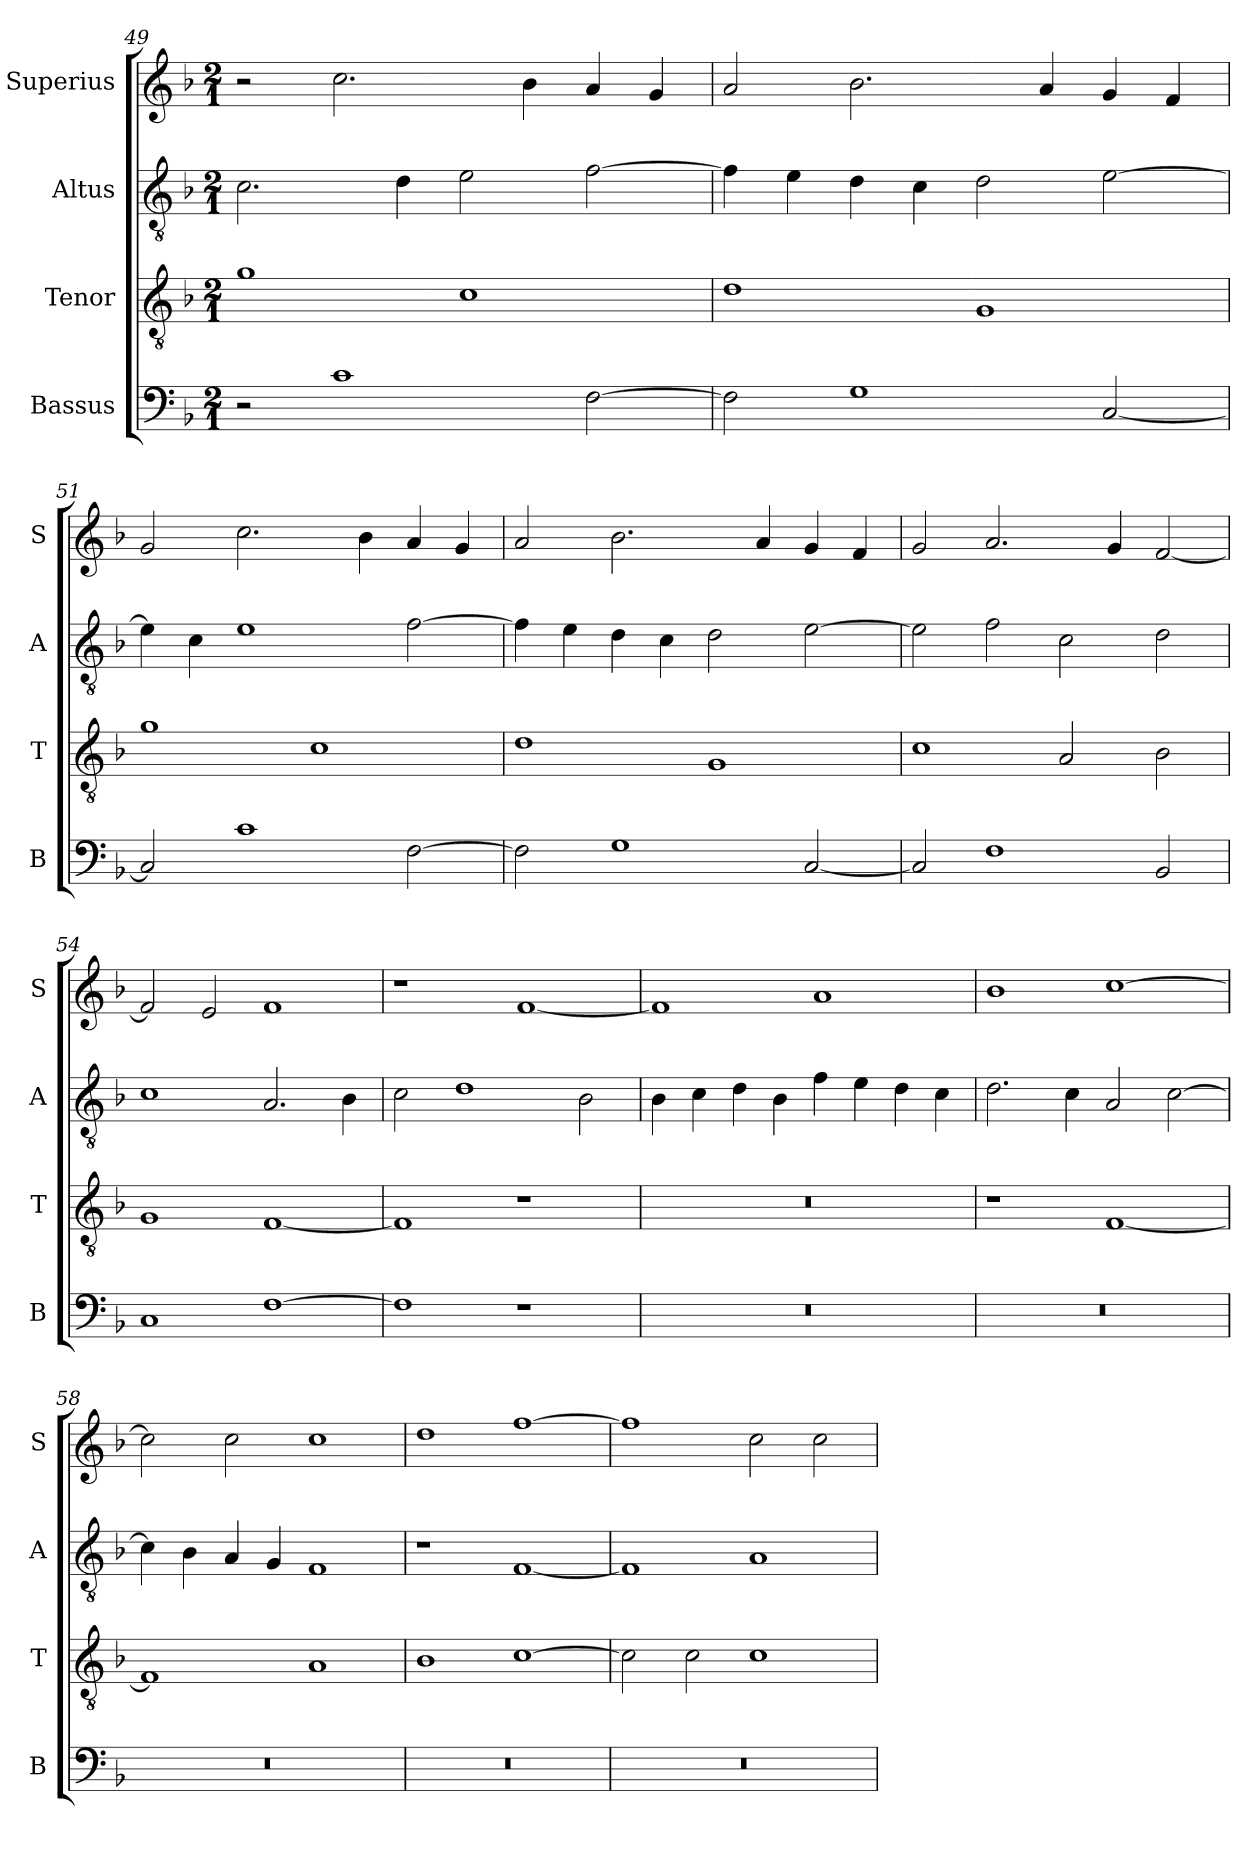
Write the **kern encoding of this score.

**kern	**kern	**kern	**kern
*part4	*part3	*part2	*part1
*staff4	*staff3	*staff2	*staff1
*I"Bassus	*I"Tenor	*I"Altus	*I"Superius
*I'B	*I'T	*I'A	*I'S
*clefF4	*clefGv2	*clefGv2	*clefG2
*k[b-]	*k[b-]	*k[b-]	*k[b-]
*F:	*F:	*F:	*F:
*M2/1	*M2/1	*M2/1	*M2/1
=49	=49	=49	=49
2r	1g	2.c	2r
1c	.	.	2.cc
.	.	4d	.
.	1c	2e	.
.	.	.	4b-
[2F	.	[2f	4a
.	.	.	4g
=50	=50	=50	=50
2F]	1d	4f]	2a
.	.	4e	.
1G	.	4d	2.b-
.	.	4c	.
.	1G	2d	.
.	.	.	4a
[2C	.	[2e	4g
.	.	.	4f
=51	=51	=51	=51
2C]	1g	4e]	2g
.	.	4c	.
1c	.	1e	2.cc
.	1c	.	.
.	.	.	4b-
[2F	.	[2f	4a
.	.	.	4g
=52	=52	=52	=52
2F]	1d	4f]	2a
.	.	4e	.
1G	.	4d	2.b-
.	.	4c	.
.	1G	2d	.
.	.	.	4a
[2C	.	[2e	4g
.	.	.	4f
=53	=53	=53	=53
2C]	1c	2e]	2g
1F	.	2f	2.a
.	2A	2c	.
.	.	.	4g
2BB-	2B-	2d	[2f
=54	=54	=54	=54
1C	1G	1c	2f]
.	.	.	2e
[1F	[1F	2.A	1f
.	.	4B-	.
=55	=55	=55	=55
1F]	1F]	2c	1r
.	.	1d	.
1r	1r	.	[1f
.	.	2B-	.
=56	=56	=56	=56
0r	0r	4B-	1f]
.	.	4c	.
.	.	4d	.
.	.	4B-	.
.	.	4f	1a
.	.	4e	.
.	.	4d	.
.	.	4c	.
=57	=57	=57	=57
0r	1r	2.d	1b-
.	.	4c	.
.	[1F	2A	[1cc
.	.	[2c	.
=58	=58	=58	=58
0r	1F]	4c]	2cc]
.	.	4B-	.
.	.	4A	2cc
.	.	4G	.
.	1A	1F	1cc
=59	=59	=59	=59
0r	1B-	1r	1dd
.	[1c	[1F	[1ff
=60	=60	=60	=60
0r	2c]	1F]	1ff]
.	2c	.	.
.	1c	1A	2cc
.	.	.	2cc
=	=	=	=
*-	*-	*-	*-
